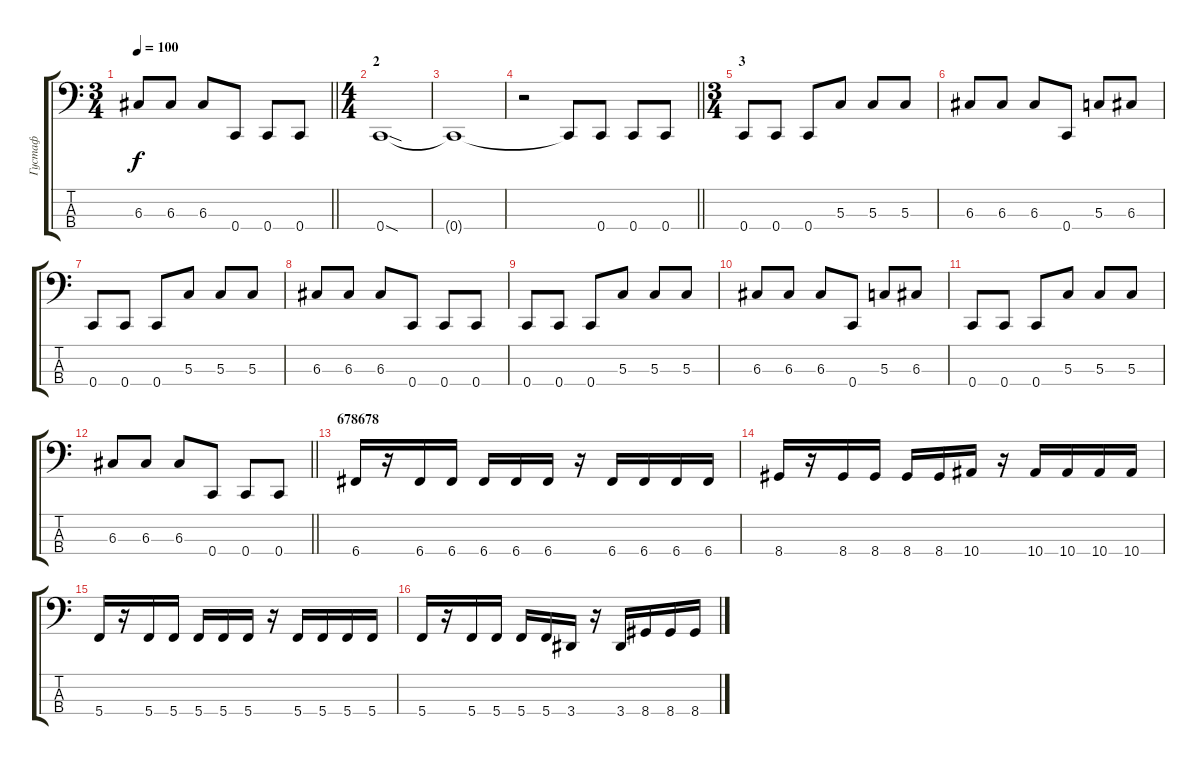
\track ("Густаф" "Густаф") {instrument slapbass1}
\staff {score tabs}
\tuning (F2 C2 G1 C1) {hide}
\ts (3 4)
\tempo 100
\clef f4
\barLineRight lightlight
\ks c
6.3.8{dy f} 6.3.8 6.3.8 0.4.8 0.4.8 0.4.8 |
\ts (4 4)
\section ("" "2")
0.4{sod}.1 |
0.4{t}.1 |
\barLineRight lightlight
r.2 0.4{t}.8 0.4.8 0.4.8 0.4.8 |
\ts (3 4)
\section ("" "3")
0.4.8 0.4.8 0.4.8 5.3.8 5.3.8 5.3.8 |
6.3.8 6.3.8 6.3.8 0.4.8 5.3.8 6.3.8 |
0.4.8 0.4.8 0.4.8 5.3.8 5.3.8 5.3.8 |
6.3.8 6.3.8 6.3.8 0.4.8 0.4.8 0.4.8 |
0.4.8 0.4.8 0.4.8 5.3.8 5.3.8 5.3.8 |
6.3.8 6.3.8 6.3.8 0.4.8 5.3.8 6.3.8 |
0.4.8 0.4.8 0.4.8 5.3.8 5.3.8 5.3.8 |
\barLineRight lightlight
6.3.8 6.3.8 6.3.8 0.4.8 0.4.8 0.4.8 |
\section ("" "678678")
6.4.16 r.16 6.4.16 6.4.16 6.4.16 6.4.16 6.4.16 r.16 6.4.16 6.4.16 6.4.16 6.4.16 |
8.4.16 r.16 8.4.16 8.4.16 8.4.16 8.4.16 10.4.16 r.16 10.4.16 10.4.16 10.4.16 10.4.16 |
5.4.16 r.16 5.4.16 5.4.16 5.4.16 5.4.16 5.4.16 r.16 5.4.16 5.4.16 5.4.16 5.4.16 |
5.4.16 r.16 5.4.16 5.4.16 5.4.16 5.4.16 3.4.16 r.16 3.4.16 8.4.16 8.4.16 8.4.16
